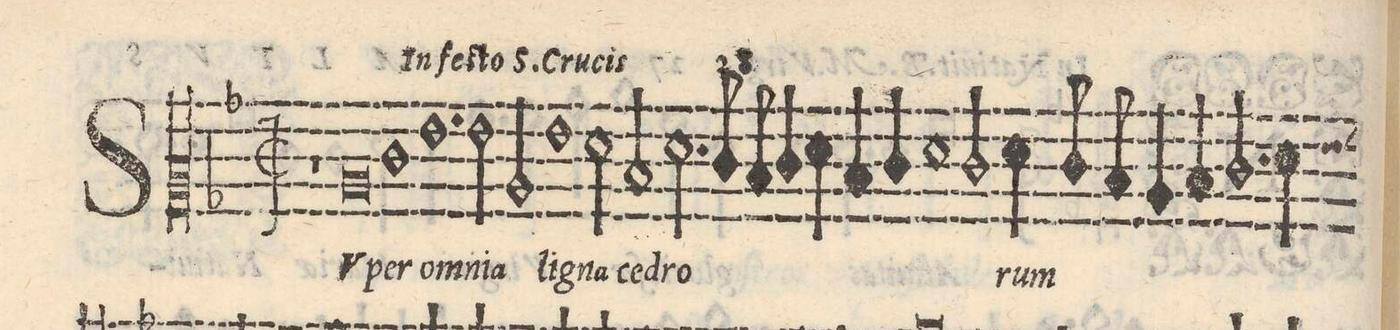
**kern	**text
*I"ALTVS	*
*clefC2	*
*k[b-]	*
*met(C|)	*
*M2/1	*
1r	.
0c	SV-
=2-	=2-
1e	-per
=3-	=3-
1.g	om-
2g\	-ni-
=4-	=4-
2c/	-a
1g	li-
2f\	-gna
=5-	=5-
2d/	ce-
2.f\	-dro-
8e/	.
8d/	.
4e\	.
4f\	.
=6-	=6-
4d/	.
4e/	.
1f	.
2e/	.
=7-	=7-
4f\	-rum
8e/	.
8d/	.
4c/	.
4d/	.
2.e/	.
4f\	.
*custos:g	*
=8-	=8-
*-	*-
